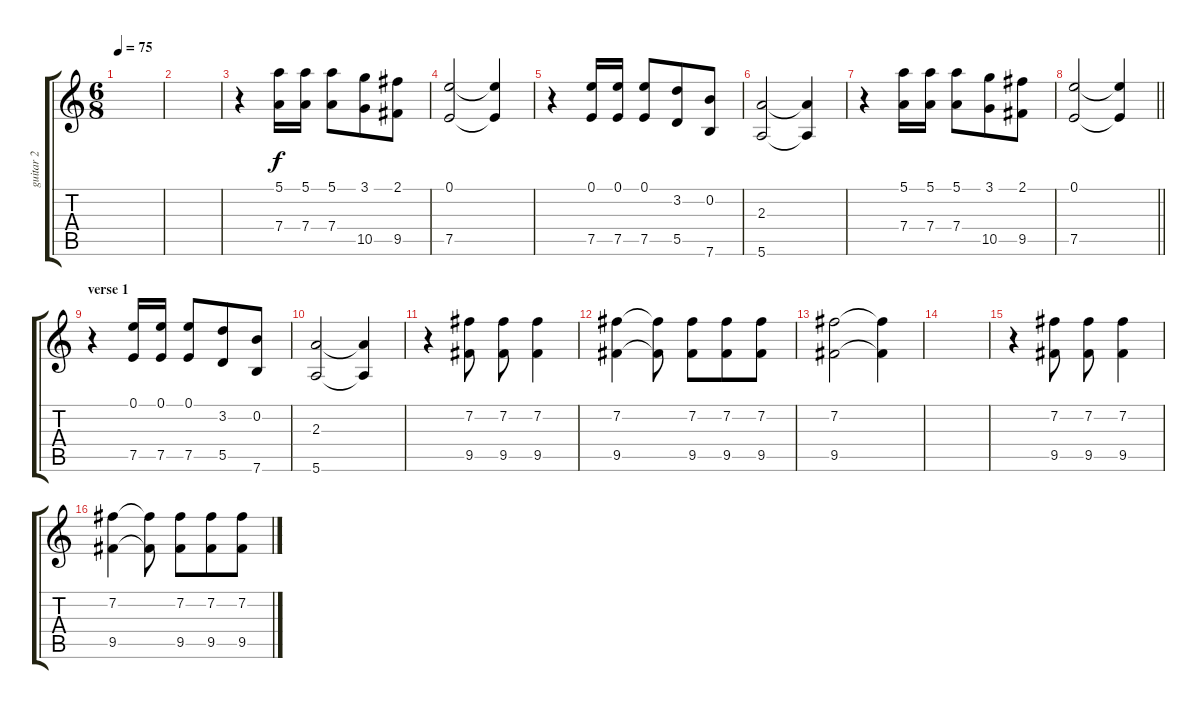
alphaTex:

\track ("guitar 2" "guitar 2") {instrument electricguitarjazz}
\staff {score tabs}
\tuning (E4 B3 G3 D3 A2 E2) {hide}
\ts (6 8)
\tempo 75
\clef g2
\ks c
|
|
r.4 (5.1 7.4).16 (5.1 7.4).16 (5.1 7.4).8 (3.1 10.5).8 (2.1 9.5).8 |
(0.1 7.5).2 (0.1{t} 7.5{t}).4 |
r.4 (0.1 7.5).16 (0.1 7.5).16 (0.1 7.5).8 (3.2 5.5).8 (0.2 7.6).8 |
(2.3 5.6).2 (2.3{t} 5.6{t}).4 |
r.4 (5.1 7.4).16 (5.1 7.4).16 (5.1 7.4).8 (3.1 10.5).8 (2.1 9.5).8 |
\barLineRight lightlight
(0.1 7.5).2 (0.1{t} 7.5{t}).4 |
\section ("" "verse 1")
r.4 (0.1 7.5).16 (0.1 7.5).16 (0.1 7.5).8 (3.2 5.5).8 (0.2 7.6).8 |
(2.3 5.6).2 (2.3{t} 5.6{t}).4 |
r.4{volume 16} (7.2 9.5).8 (7.2 9.5).8 (7.2 9.5).4 |
(7.2 9.5).4 (7.2{t} 9.5{t}).8 (7.2 9.5).8 (7.2 9.5).8 (7.2 9.5).8 |
(7.2 9.5).2 (7.2{t} 9.5{t}).4 |
|
r.4 (7.2 9.5).8 (7.2 9.5).8 (7.2 9.5).4 |
(7.2 9.5).4 (7.2{t} 9.5{t}).8 (7.2 9.5).8 (7.2 9.5).8 (7.2 9.5).8
